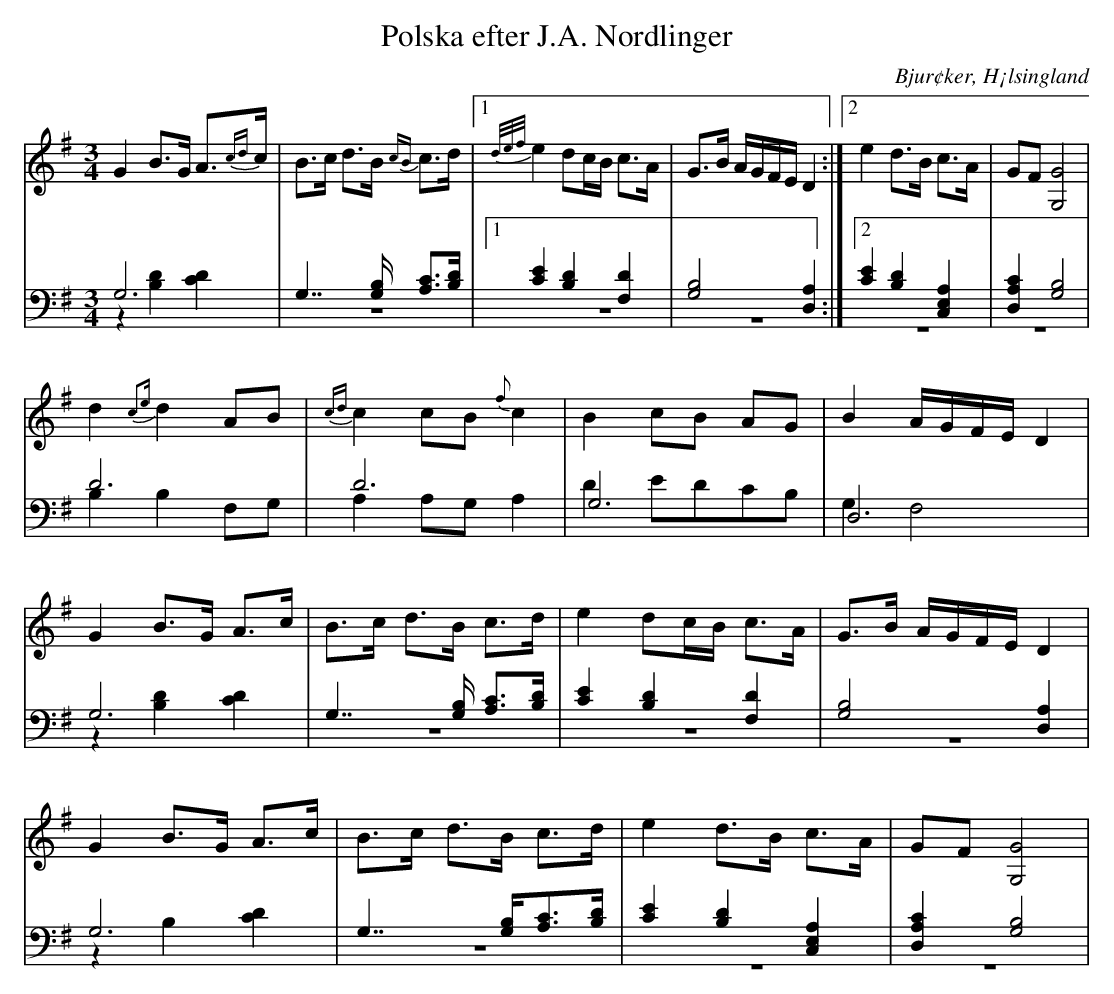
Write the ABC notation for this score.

X:1
T: Polska efter J.A. Nordlinger
O: Bjur¢ker, H¡lsingland
M: 3/4
L: 1/8
K: G
V:1
V:2
V:3 merge
V:1
G2 B>G A>{cd2/3}c|B>c d>B {cB}c>d |1 {d/e/f/}e2 dc/B/ c>A| G>B A/G/F/E/ D2:|2 e2 d>B c>A|GF [G4G,4]  |
 d2 {c2e}d2 AB|{cd}c2 cB {f}c2|B2 cB AG|B2 A/G/F/E/ D2 |
G2 B>G A>c|B>c d>B c>d |e2 dc/B/ c>A|G>B A/G/F/E/ D2 |
G2 B>G A>c |B>c d>B c>d|e2 d>B c>A|GF [G,4G4] |
V:2 clef=bass
 G,6|G,7/2 [G,/B,/] [A,C]>[B,D]|1 [C2E2] [B,2D2] [F,2D2]| [G,4B,4] [D,2A,2]:|2 [C2E2] [B,2D2] [C,2E,2A,2]| [D,2A,2C2] [G,4B,4]|
D6 |D6 |G,6|D,6 |
G,6 | G,7/2 [G,/B,/] [A,C]>[B,D]| [C2E2] [B,2D2] [F,2D2]| [G,4B,4] [D,2A,2]|
G,6 |G,7/2 [G,/B,/][A,C]>[B,D]|[C2E2] [B,2D2] [C,2E,2A,2]|[D,2A,2C2] [G,4B,4] |
V:3 clef=bass
z2 [B,2D2] [C2D2]| z6|1 z6| z6:|2 z6|  z6|
B,2 B,2 F,G, |A,2 A,G, A,2 |D2 EDCB,|G,2 F,4 |
z2 [B,2D2] [C2D2]| z6 |z6 |z6|
z2 B,2 [C2D2] |z6|z6|z6|
